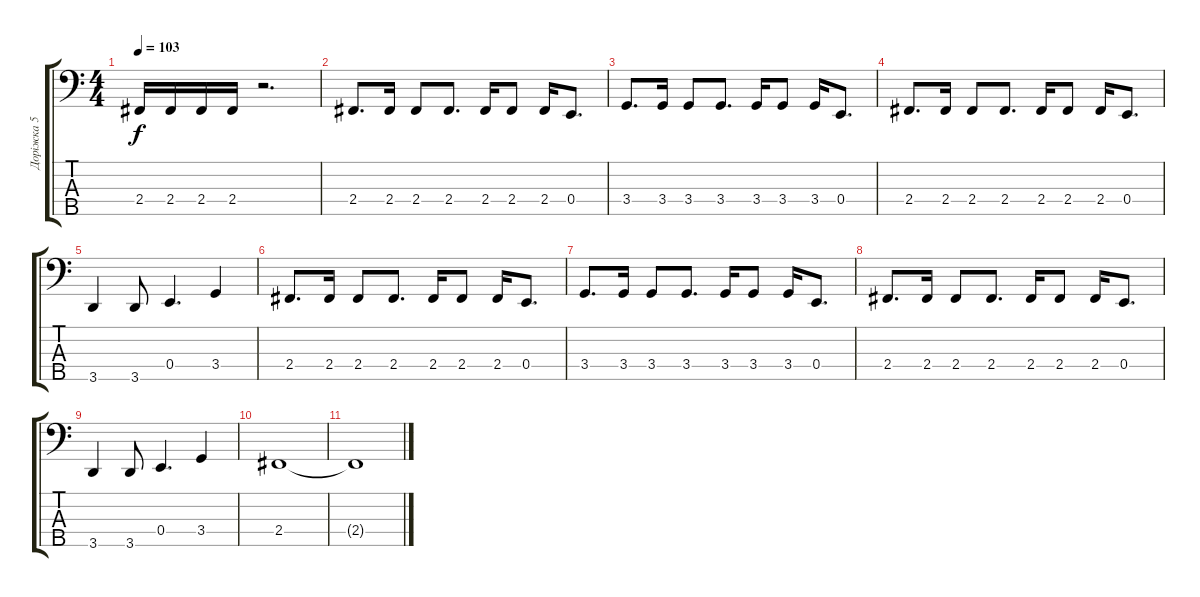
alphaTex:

\track ("Доріжка 5" "Доріжка 5") {instrument electricbassfinger}
\staff {score tabs}
\tuning (G2 D2 A1 E1 B0) {hide}
\ts (4 4)
\tempo 103
\clef f4
\ks c
2.4.16{dy f} 2.4.16 2.4.16 2.4.16 r.2{d} |
2.4.8{d} 2.4.16 2.4.8 2.4.8{d} 2.4.16 2.4.8 2.4.16 0.4.8{d} |
3.4.8{d} 3.4.16 3.4.8 3.4.8{d} 3.4.16 3.4.8 3.4.16 0.4.8{d} |
2.4.8{d} 2.4.16 2.4.8 2.4.8{d} 2.4.16 2.4.8 2.4.16 0.4.8{d} |
3.5.4 3.5.8 0.4.4{d} 3.4.4 |
2.4.8{d} 2.4.16 2.4.8 2.4.8{d} 2.4.16 2.4.8 2.4.16 0.4.8{d} |
3.4.8{d} 3.4.16 3.4.8 3.4.8{d} 3.4.16 3.4.8 3.4.16 0.4.8{d} |
2.4.8{d} 2.4.16 2.4.8 2.4.8{d} 2.4.16 2.4.8 2.4.16 0.4.8{d} |
3.5.4 3.5.8 0.4.4{d} 3.4.4 |
2.4.1 |
2.4{t}.1
